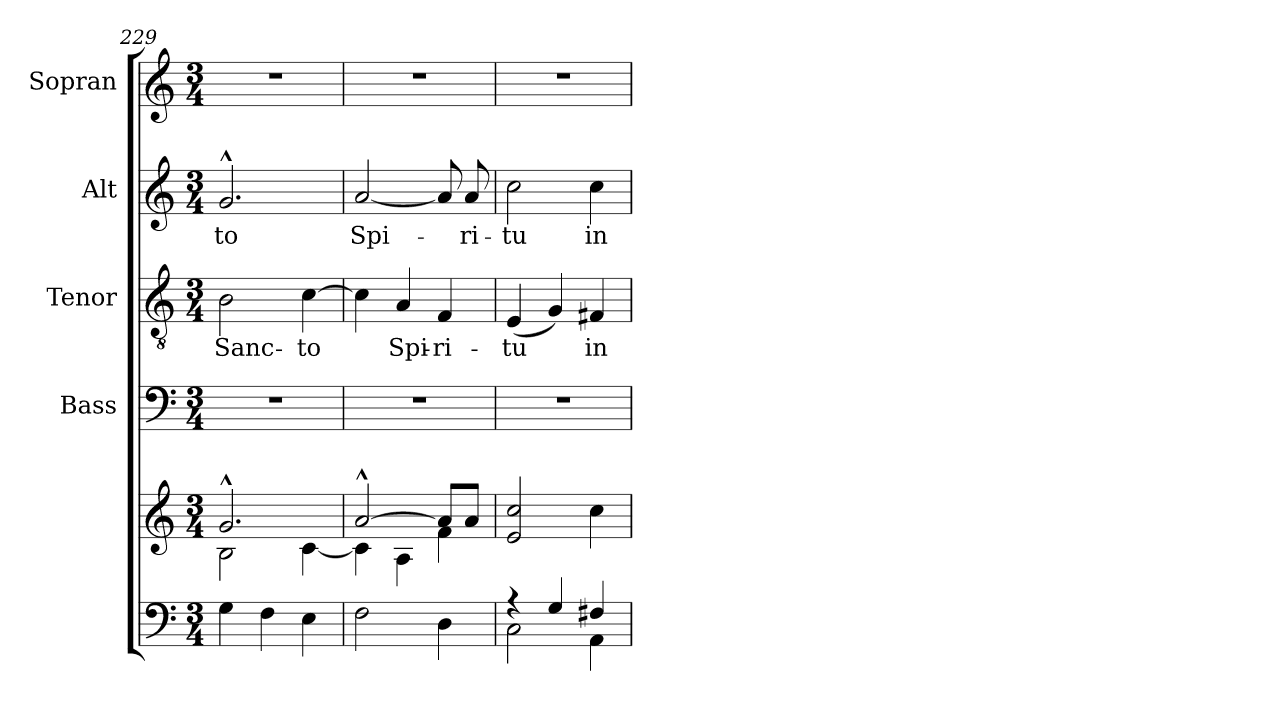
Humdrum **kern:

**kern	**kern	**kern	**kern	**text	**kern	**text	**kern
*part5	*part5	*part4	*part3	*part3	*part2	*part2	*part1
*staff6	*staff5	*staff4	*staff3	*staff3	*staff2	*staff2	*staff1
*	*	*I"Bass	*I"Tenor	*	*I"Alt	*	*I"Sopran
*	*	*I'B.	*I'T.	*	*I'A.	*	*I'S.
*clefF4	*clefG2	*clefF4	*clefGv2	*	*clefG2	*	*clefG2
*k[]	*k[]	*k[]	*k[]	*	*k[]	*	*k[]
*C:	*C:	*C:	*C:	*	*C:	*	*C:
*M3/4	*M3/4	*M3/4	*M3/4	*	*M3/4	*	*M3/4
=229	=229	=229	=229	=229	=229	=229	=229
*	*^	*	*	*	*	*	*
!	!	!	!	!	!LO:LY:b	!	!LO:LY:b	!
4G\	2.g^^>/	2B\	2.r	2B\	Sanc-	2.g^^>/	-to	2.r
4F\	.	.	.	.	.	.	.	.
!	!	!	!	!	!LO:LY:b	!	!	!
4E\	.	[<4c\	.	[4c\	-to	.	.	.
!!LO:PB:g=z
=230	=230	=230	=230	=230	=230	=230	=230	=230
!	!	!	!	!	!	!	!LO:LY:b	!
2F\	[>2a^^>/	4c\]	2.r	4c\]	.	[2a/	Spi-	2.r
!	!	!	!	!	!LO:LY:b	!	!	!
.	.	4A\	.	4A/	Spi-	.	.	.
!	!	!	!	!	!LO:LY:b	!	!	!
4D\	8a/L]	4f\	.	4F/	-ri-	8a/]	.	.
!	!	!	!	!	!	!	!LO:LY:b	!
.	8a/J	.	.	.	.	8a/	-ri-	.
*	*v	*v	*	*	*	*	*	*
=231	=231	=231	=231	=231	=231	=231	=231
*^	*	*	*	*	*	*	*
!	!	!	!	!	!LO:LY:b	!	!LO:LY:b	!
4rA	2C\	2e/ 2cc/	2.r	(<4E/	-tu	2cc\	-tu	2.r
4G/	.	.	.	4G/)	.	.	.	.
!	!	!	!	!	!LO:LY:b	!	!LO:LY:b	!
4F#X/	4AA\	4cc\	.	4F#X/	in	4cc\	in	.
*v	*v	*	*	*	*	*	*	*
=	=	=	=	=	=	=	=
*-	*-	*-	*-	*-	*-	*-	*-
